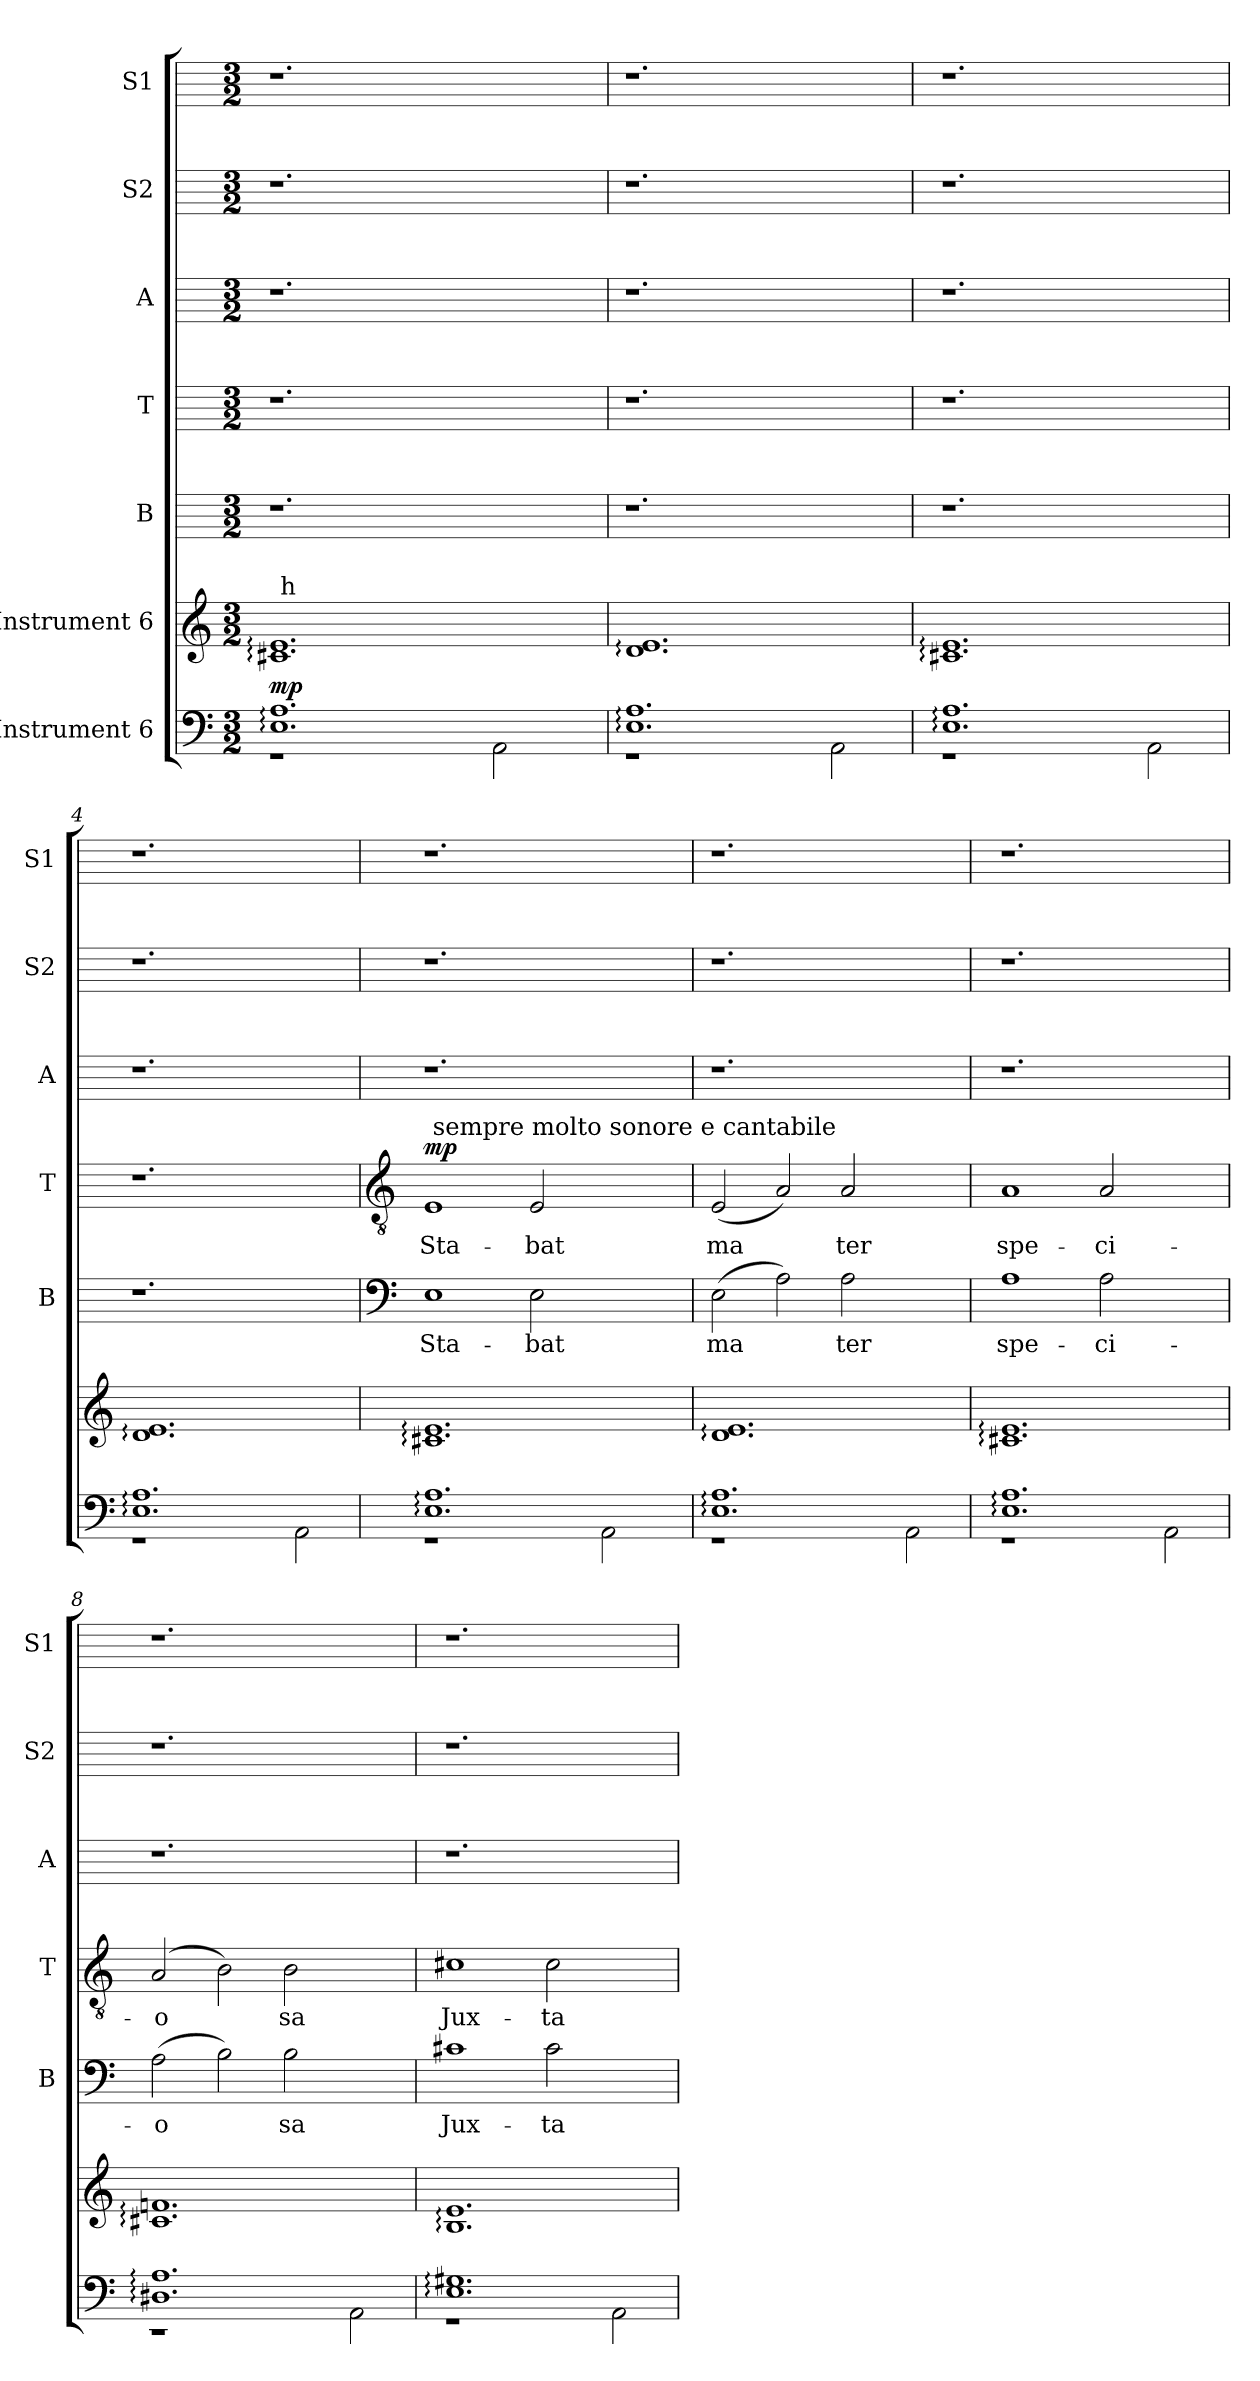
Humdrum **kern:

**kern	**text	**dynam	**kern	**kern	**text	**kern	**text	**dynam	**kern	**kern	**kern
*part7	*part7	*part7	*part6	*part5	*part5	*part4	*part4	*part4	*part3	*part2	*part1
*staff7	*staff7	*staff7	*staff6	*staff5	*staff5	*staff4	*staff4	*staff4	*staff3	*staff2	*staff1
*I"Instrument 6	*	*	*I"Instrument 6	*I"B	*	*I"T	*	*	*I"A	*I"S2	*I"S1
*	*	*	*	*I'B	*	*I'T	*	*	*I'A	*I'S2	*I'S1
!!LO:PB:g=z
*stria5	*	*	*stria5	*stria5	*	*stria5	*	*	*stria5	*stria5	*stria5
*clefF4	*	*	*clefG2	*	*	*	*	*	*	*	*
*k[]	*	*	*k[]	*k[]	*	*k[]	*	*	*k[]	*k[]	*k[]
*C:	*	*	*C:	*C:	*	*C:	*	*	*C:	*C:	*C:
*M3/2	*	*	*M3/2	*M3/2	*	*M3/2	*	*	*M3/2	*M3/2	*M3/2
=1	=1	=1	=1	=1	=1	=1	=1	=1	=1	=1	=1
*^	*	*	*	*	*	*	*	*	*	*	*
!	!	!	!LO:DY:a	!	!	!	!	!	!	!	!	!
*	*	*	*	*^	*	*	*	*	*	*	*	*
1.A: 1.E:	1r	.	mp	1.c#X: 1.e:	64ryy	1.r	.	1.r	.	.	1.r	1.r	1.r
*	*	*	*	*MM58	*	*	*	*	*	*	*	*	*
!	!	!	!	!	!LO:TX:a:t=h	!	!	!	!	!	!	!	!
.	.	.	.	.	1ryy	.	.	.	.	.	.	.	.
.	1ryy	.	.	.	.	.	.	.	.	.	.	.	.
.	.	.	.	.	2ryy	.	.	.	.	.	.	.	.
!	!	!LO:LY:b	!	!	!	!	!	!	!	!	!	!	!
2AA\	.	.	.	2ryy	.	2ryy	.	2ryy	.	.	2ryy	2ryy	2ryy
.	.	.	.	.	4ryy	.	.	.	.	.	.	.	.
.	.	.	.	.	8...ryy	.	.	.	.	.	.	.	.
*	*	*	*	*v	*v	*	*	*	*	*	*	*	*
=2	=2	=2	=2	=2	=2	=2	=2	=2	=2	=2	=2	=2
1.E: 1.A:	1r	.	.	1.d: 1.e:	1.r	.	1.r	.	.	1.r	1.r	1.r
.	1ryy	.	.	.	.	.	.	.	.	.	.	.
!	!	!LO:LY:b	!	!	!	!	!	!	!	!	!	!
2AA\	.	.	.	2ryy	2ryy	.	2ryy	.	.	2ryy	2ryy	2ryy
=3	=3	=3	=3	=3	=3	=3	=3	=3	=3	=3	=3	=3
1.E: 1.A:	1r	.	.	1.c#X: 1.e:	1.r	.	1.r	.	.	1.r	1.r	1.r
.	1ryy	.	.	.	.	.	.	.	.	.	.	.
!	!	!LO:LY:b	!	!	!	!	!	!	!	!	!	!
2AA\	.	.	.	2ryy	2ryy	.	2ryy	.	.	2ryy	2ryy	2ryy
=4	=4	=4	=4	=4	=4	=4	=4	=4	=4	=4	=4	=4
1.E: 1.A:	1r	.	.	1.d: 1.e:	1.r	.	1.r	.	.	1.r	1.r	1.r
.	1ryy	.	.	.	.	.	.	.	.	.	.	.
!	!	!LO:LY:b	!	!	!	!	!	!	!	!	!	!
2AA\	.	.	.	2ryy	2ryy	.	2ryy	.	.	2ryy	2ryy	2ryy
!!LO:LB:g=z
=5	=5	=5	=5	=5	=5	=5	=5	=5	=5	=5	=5	=5
*	*	*	*	*	*clefF4	*	*clefGv2	*	*	*	*	*
!	!	!	!	!	!	!LO:LY:b:cj	!	!LO:LY:b:cj	!LO:DY:a	!	!	!
*	*	*	*	*	*	*	*^	*	*	*	*	*
1.E: 1.A:	1r	.	.	1.c#X: 1.e:	1E	Sta-	1E	64ryy	Sta-	mp	1.r	1.r	1.r
!	!	!	!	!	!	!	!	!LO:TX:a:t=sempre molto sonore e cantabile	!	!	!	!	!
.	.	.	.	.	.	.	.	1ryy	.	.	.	.	.
!	!	!	!	!	!	!LO:LY:b:cj	!	!	!LO:LY:b:cj	!	!	!	!
.	1ryy	.	.	.	2E\	-bat	2E/	.	-bat	.	.	.	.
.	.	.	.	.	.	.	.	2ryy	.	.	.	.	.
!	!	!LO:LY:b	!	!	!	!	!	!	!	!	!	!	!
2AA\	.	.	.	2ryy	2ryy	.	2ryy	.	.	.	2ryy	2ryy	2ryy
.	.	.	.	.	.	.	.	4ryy	.	.	.	.	.
.	.	.	.	.	.	.	.	8...ryy	.	.	.	.	.
=6	=6	=6	=6	=6	=6	=6	=6	=6	=6	=6	=6	=6	=6
!	!	!	!	!	!	!LO:LY:b:cj	!	!	!LO:LY:b:cj	!	!	!	!
*	*	*	*	*	*	*	*v	*v	*	*	*	*	*
1.E: 1.A:	1r	.	.	1.d: 1.e:	(>2E\	ma-	(<2E/	ma-	.	1.r	1.r	1.r
!	!	!	!	!	!	!LO:LY:b:cj	!	!LO:LY:b:cj	!	!	!	!
.	.	.	.	.	2A\)	--	2A/)	--	.	.	.	.
!	!	!	!	!	!	!LO:LY:b:cj	!	!LO:LY:b:cj	!	!	!	!
.	1ryy	.	.	.	2A\	-ter	2A/	-ter	.	.	.	.
!	!	!LO:LY:b	!	!	!	!	!	!	!	!	!	!
2AA\	.	.	.	2ryy	2ryy	.	2ryy	.	.	2ryy	2ryy	2ryy
=7	=7	=7	=7	=7	=7	=7	=7	=7	=7	=7	=7	=7
!	!	!	!	!	!	!LO:LY:b:cj	!	!LO:LY:b:cj	!	!	!	!
1.A: 1.E:	1r	.	.	1.c#X: 1.e:	1A	spe-	1A	spe-	.	1.r	1.r	1.r
!	!	!	!	!	!	!LO:LY:b:cj	!	!LO:LY:b:cj	!	!	!	!
.	1ryy	.	.	.	2A\	-ci-	2A/	-ci-	.	.	.	.
!	!	!LO:LY:b	!	!	!	!	!	!	!	!	!	!
2AA\	.	.	.	2ryy	2ryy	.	2ryy	.	.	2ryy	2ryy	2ryy
=8	=8	=8	=8	=8	=8	=8	=8	=8	=8	=8	=8	=8
!	!	!	!	!	!	!LO:LY:b:cj	!	!LO:LY:b:cj	!	!	!	!
1.D#X: 1.A:	1r	.	.	1.c#X: 1.fn:	(>2A\	-o-	(>2A/	-o-	.	1.r	1.r	1.r
!	!	!	!	!	!	!LO:LY:b:cj	!	!LO:LY:b:cj	!	!	!	!
.	.	.	.	.	2B\)	--	2B\)	--	.	.	.	.
!	!	!	!	!	!	!LO:LY:b:cj	!	!LO:LY:b:cj	!	!	!	!
.	1ryy	.	.	.	2B\	-sa	2B\	-sa	.	.	.	.
!	!	!LO:LY:b	!	!	!	!	!	!	!	!	!	!
2AA\	.	.	.	2ryy	2ryy	.	2ryy	.	.	2ryy	2ryy	2ryy
!!LO:PB:g=z
=9	=9	=9	=9	=9	=9	=9	=9	=9	=9	=9	=9	=9
!	!	!	!	!	!	!LO:LY:b:cj	!	!LO:LY:b:cj	!	!	!	!
1.E: 1.G#X:	1r	.	.	1.B: 1.e:	1c#X	Jux-	1c#X	Jux-	.	1.r	1.r	1.r
!	!	!	!	!	!	!LO:LY:b:cj	!	!LO:LY:b:cj	!	!	!	!
.	1ryy	.	.	.	2c#\	-ta	2c#\	-ta	.	.	.	.
!	!	!LO:LY:b	!	!	!	!	!	!	!	!	!	!
2AA\	.	.	.	2ryy	2ryy	.	2ryy	.	.	2ryy	2ryy	2ryy
*v	*v	*	*	*	*	*	*	*	*	*	*	*
=	=	=	=	=	=	=	=	=	=	=	=
*-	*-	*-	*-	*-	*-	*-	*-	*-	*-	*-	*-
